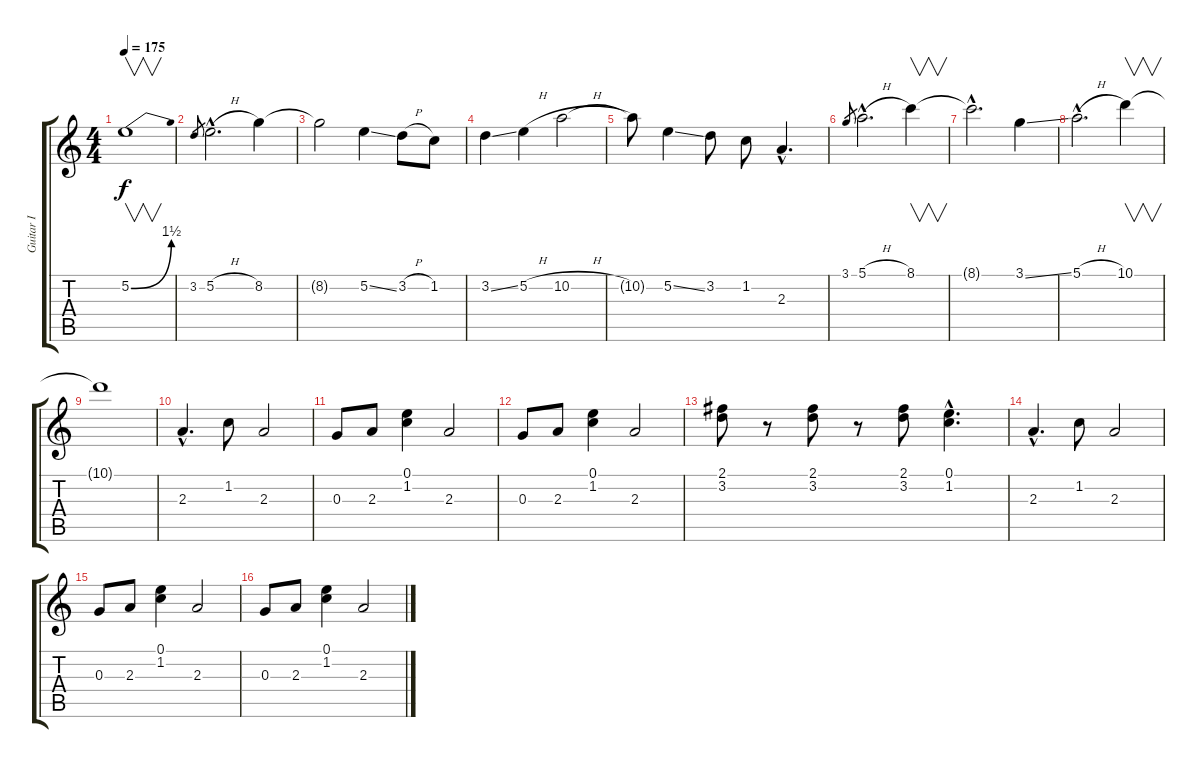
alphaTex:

\track ("Guitar I" "Guitar I") {instrument overdrivenguitar}
\staff {score tabs}
\tuning (E4 B3 G3 D3 A2 E2) {hide}
\ts (4 4)
\tempo 175
\clef g2
\ks c
5.2{be (bend 0 0 60 6)}.1{v dy f} |
3.2.8{gr} 5.2{h hac}.2{d} 8.2.4 |
8.2{t}.2 5.2{ss}.4 3.2{h}.8 1.2.8 |
3.2{ss}.4 5.2{h}.4 10.2{h}.2 |
10.2{t}.8 5.2{ss}.4 3.2.8 1.2.8 2.3{hac}.4{d} |
3.1.8{gr} 5.1{h hac}.2{d} 8.1.4{v} |
8.1{hac t}.2{d} 3.1{ss}.4 |
5.1{h hac}.2{d} 10.1.4{v} |
10.1{t}.1 |
2.3{hac}.4{d volume 10} 1.2.8 2.3.2 |
0.3.8 2.3.8 (0.1 1.2).4 2.3.2 |
0.3.8 2.3.8 (0.1 1.2).4 2.3.2 |
(2.1 3.2).8 r.8 (2.1 3.2).8 r.8 (2.1 3.2).8 (0.1{hac} 1.2{hac}).4{d} |
2.3{hac}.4{d} 1.2.8 2.3.2 |
0.3.8 2.3.8 (0.1 1.2).4 2.3.2 |
0.3.8 2.3.8 (0.1 1.2).4 2.3.2
